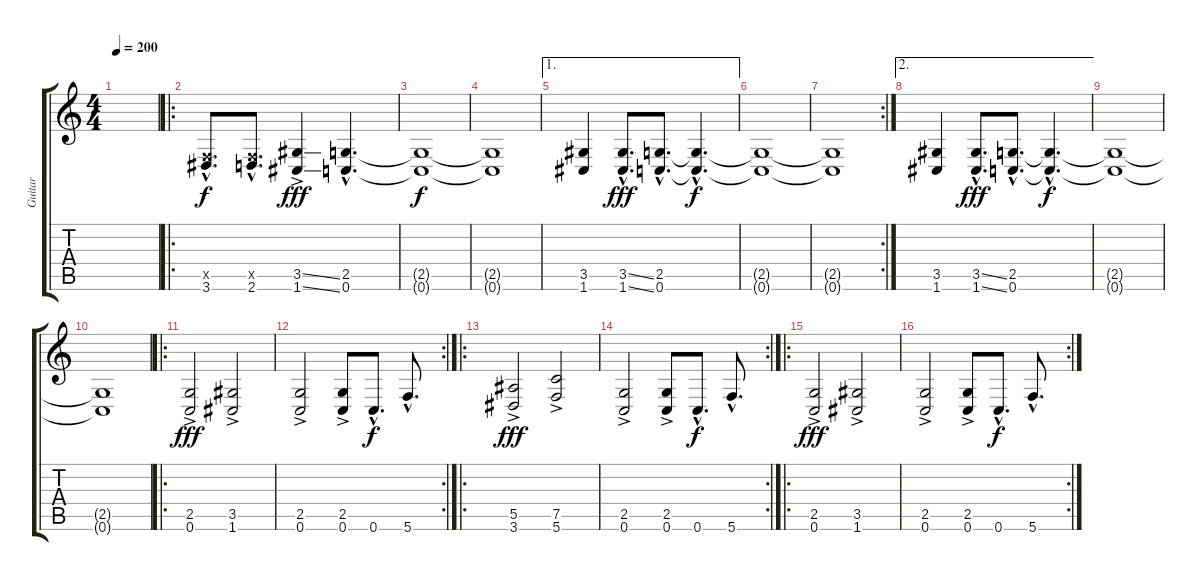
\track ("Guitar" "Guitar") {instrument distortionguitar}
\staff {score tabs}
\tuning (C4 G3 Eb3 Bb2 F2 C2) {hide}
\ts (4 4)
\tempo 200
\clef g2
\ks c
|
\ro
(0.5{hac x} 3.6{hac}).8{d} (0.5{hac x} 2.6{hac}).8{d} (3.5{ss ac} 1.6{ss ac}).4{dy fff} (2.5{hac} 0.6{hac}).4{d} |
(2.5{t} 0.6{t}).1{dy f} |
(2.5{t} 0.6{t}).1 |
\ae 1
(3.5 1.6).4 (3.5{ss hac} 1.6{ss hac}).8{d dy fff} (2.5{hac} 0.6{hac}).8{d} (2.5{hac t} 0.6{hac t}).4{d dy f} |
(2.5{t} 0.6{t}).1 |
\rc 2
(2.5{t} 0.6{t}).1 |
\ae 2
(3.5 1.6).4 (3.5{ss hac} 1.6{ss hac}).8{d dy fff} (2.5{hac} 0.6{hac}).8{d} (2.5{hac t} 0.6{hac t}).4{d dy f} |
(2.5{t} 0.6{t}).1 |
(2.5{t} 0.6{t}).1 |
\ro
(2.5{ac} 0.6{ac}).2{dy fff} (3.5{ac} 1.6{ac}).2 |
\rc 2
(2.5{ac} 0.6{ac}).2 (2.5{ac} 0.6{ac}).8 0.6{hac}.8{d dy f} 5.6{hac}.8{d} |
\ro
(5.5{ac} 3.6{ac}).2{dy fff} (7.5{ac} 5.6{ac}).2 |
\rc 2
(2.5{ac} 0.6{ac}).2 (2.5{ac} 0.6{ac}).8 0.6{hac}.8{d dy f} 5.6{hac}.8{d} |
\ro
(2.5{ac} 0.6{ac}).2{dy fff} (3.5{ac} 1.6{ac}).2 |
\rc 2
(2.5{ac} 0.6{ac}).2 (2.5{ac} 0.6{ac}).8 0.6{hac}.8{d dy f} 5.6{hac}.8{d}
